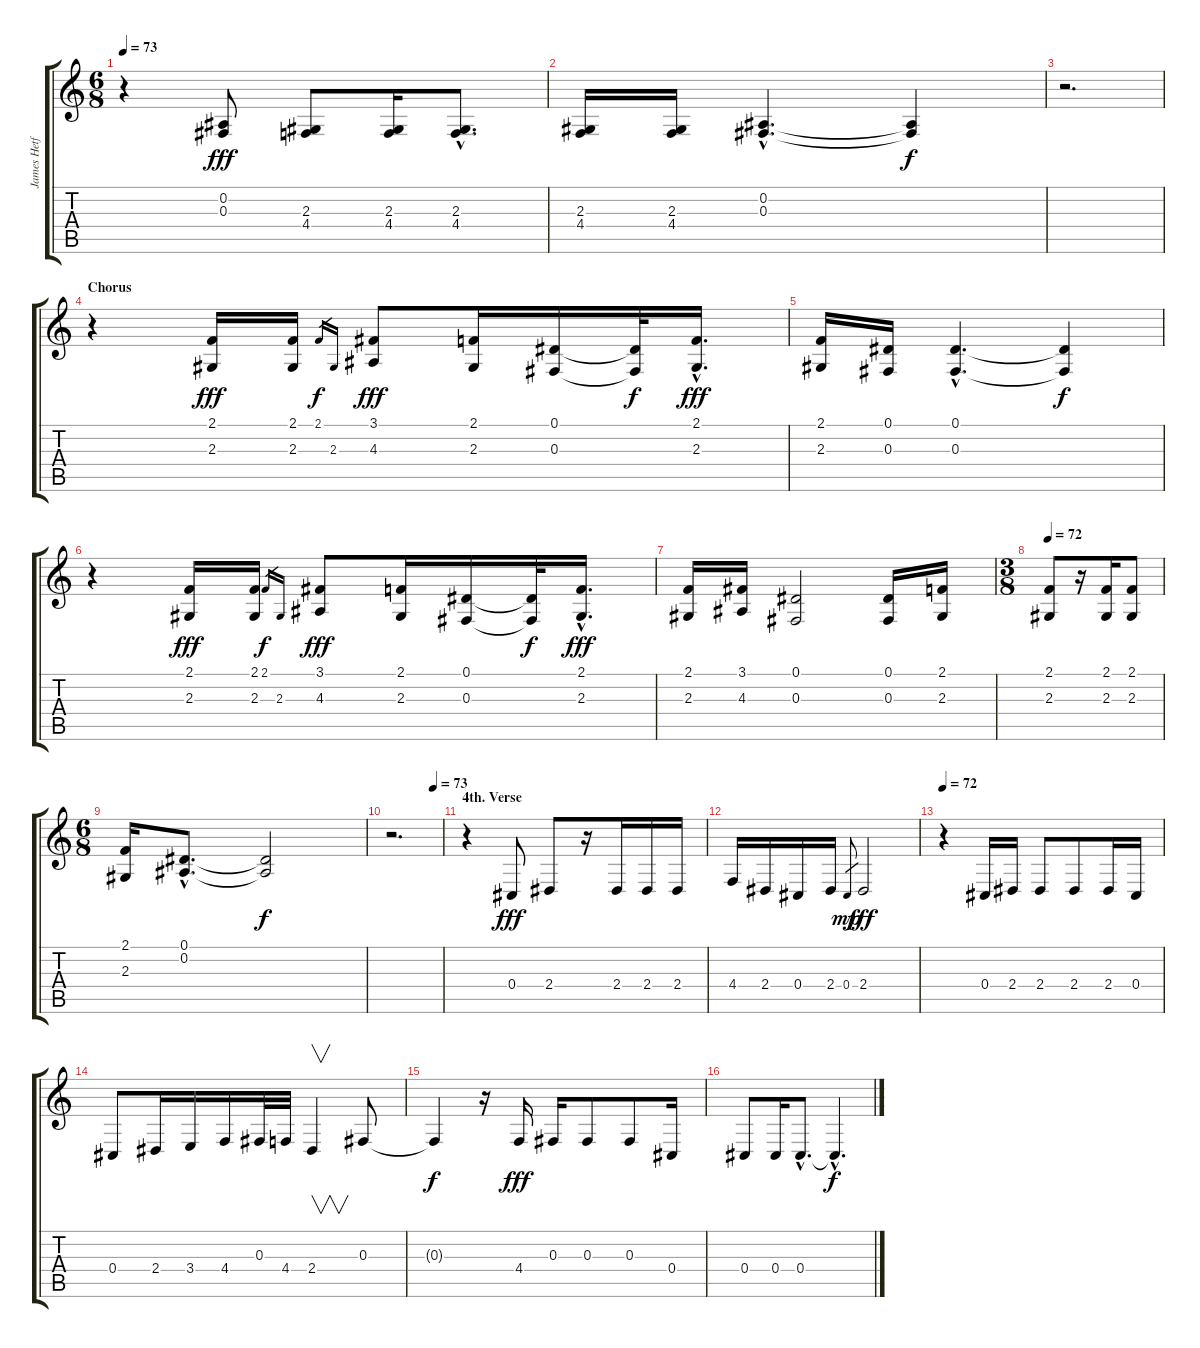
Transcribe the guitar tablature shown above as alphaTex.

\track ("James Hetfield (Voice)" "James Hetf") {instrument cello}
\staff {score tabs}
\tuning (Eb4 Bb3 Gb3 Db3 Ab2 Eb2) {hide}
\ts (6 8)
\tempo 73
\clef g2
\ks c
r.4{dy fff} (0.2 0.3).8 (2.3 4.4).8 (2.3 4.4).16 (2.3{hac} 4.4{hac}).8{d} |
(2.3 4.4).16 (2.3 4.4).16 (0.2{hac} 0.3{hac}).4{d} (0.2{t} 0.3{t}).4{dy f} |
r.2{d} |
\section ("" "Chorus")
r.4 (2.1 2.3).16{dy fff} (2.1 2.3).16 2.1.16{gr dy f} 2.3.16{gr} (3.1 4.3).8{dy fff} (2.1 2.3).16 (0.1 0.3).16 (0.1{t} 0.3{t}).32{dy f} (2.1{hac} 2.3{hac}).16{d dy fff} |
(2.1 2.3).16 (0.1 0.3).16 (0.1{hac} 0.3{hac}).4{d} (0.1{t} 0.3{t}).4{dy f} |
r.4 (2.1 2.3).16{dy fff} (2.1 2.3).16 2.1.16{gr dy f} 2.3.16{gr} (3.1 4.3).8{dy fff} (2.1 2.3).16 (0.1 0.3).16 (0.1{t} 0.3{t}).32{dy f} (2.1{hac} 2.3{hac}).16{d dy fff} |
(2.1 2.3).16 (3.1 4.3).16 (0.1 0.3).2 (0.1 0.3).16 (2.1 2.3).16 |
\ts (3 8)
\tempo 72
(2.1 2.3).8 r.16 (2.1 2.3).16 (2.1 2.3).8 |
\ts (6 8)
(2.1 2.3).16 (0.1{hac} 0.2{hac}).8{d} (0.1{t} 0.2{t}).2{dy f} |
\tempo (73 0.8333333333333334)
r.2{d} |
\section ("" "4th. Verse")
r.4 0.4.8{dy fff} 2.4.8 r.16 2.4.16 2.4.16 2.4.16 |
4.4.16 2.4.16 0.4.16 2.4.16 0.4.8{gr dy mp} 2.4.2{dy fff} |
\tempo 72
r.4 0.4.16 2.4.16 2.4.8 2.4.8 2.4.16 0.4.16 |
0.4.8 2.4.16 3.4.16 4.4.16 0.3.32 4.4.32 2.4.4{v} 0.3.8 |
0.3{t}.4{dy f} r.16 4.4.16{dy fff} 0.3.16 0.3.8 0.3.8 0.4.16 |
0.4.8 0.4.16 0.4{hac}.8{d} 0.4{hac t}.4{d dy f}
